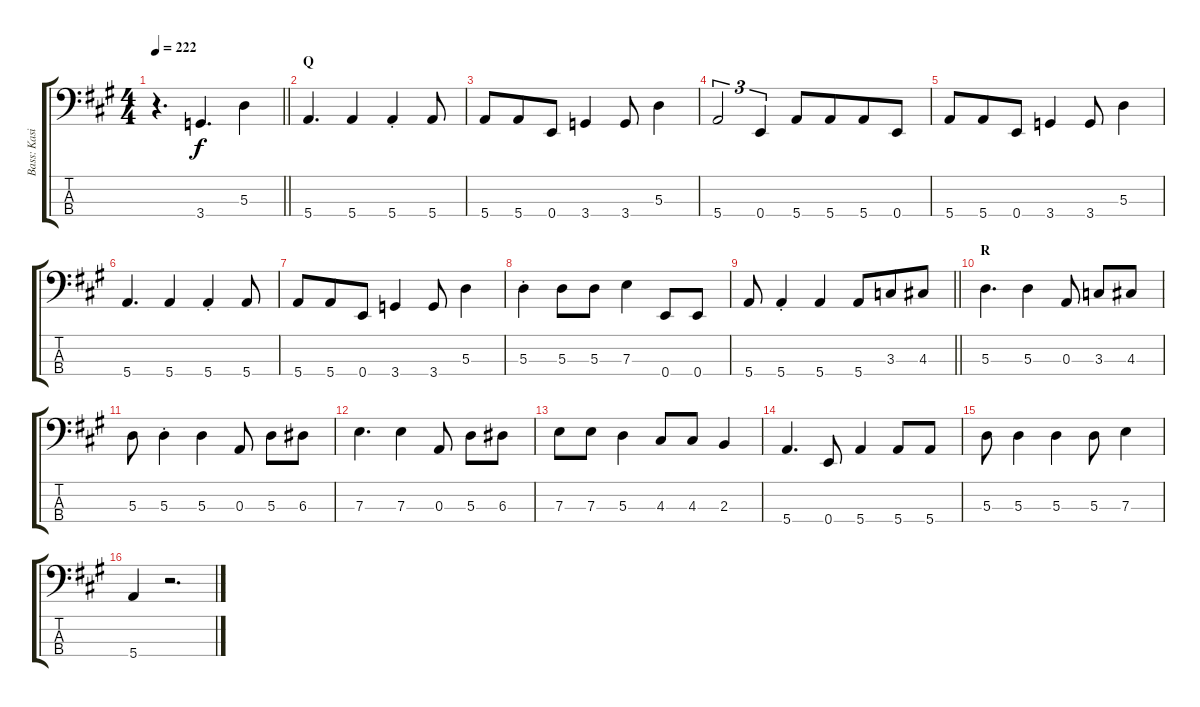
\track ("Bass: Kasim" "Bass: Kasi") {instrument electricbassfinger}
\staff {score tabs}
\tuning (G2 D2 A1 E1) {hide}
\ts (4 4)
\tempo 222
\clef f4
\barLineRight lightlight
\ks a
r.4{d dy f} 3.4.4{d} 5.3.4 |
\section ("" "Q")
5.4.4{d} 5.4.4 5.4{st}.4 5.4.8 |
5.4.8{beam merge} 5.4.8{beam merge} 0.4.8 3.4.4 3.4.8 5.3.4 |
5.4.2{tu (3 2)} 0.4.4{tu (3 2)} 5.4.8 5.4.8{beam merge} 5.4.8 0.4.8 |
5.4.8{beam merge} 5.4.8{beam merge} 0.4.8 3.4.4 3.4.8 5.3.4 |
5.4.4{d} 5.4.4 5.4{st}.4 5.4.8 |
5.4.8{beam merge} 5.4.8{beam merge} 0.4.8 3.4.4 3.4.8 5.3.4 |
5.3{st}.4 5.3.8 5.3.8 7.3.4 0.4.8 0.4.8 |
\barLineRight lightlight
5.4.8 5.4{st}.4 5.4.4 5.4.8{beam merge} 3.3.8 4.3.8 |
\section ("" "R")
5.3.4{d} 5.3.4 0.3.8 3.3.8 4.3.8 |
5.3.8 5.3{st}.4 5.3.4 0.3.8 5.3.8 6.3.8 |
7.3.4{d} 7.3.4 0.3.8 5.3.8 6.3.8 |
7.3.8 7.3.8 5.3.4 4.3.8 4.3.8 2.3.4 |
5.4.4{d} 0.4.8 5.4.4 5.4.8 5.4.8 |
5.3.8 5.3.4 5.3.4 5.3.8 7.3.4 |
5.4.4 r.2{d}
